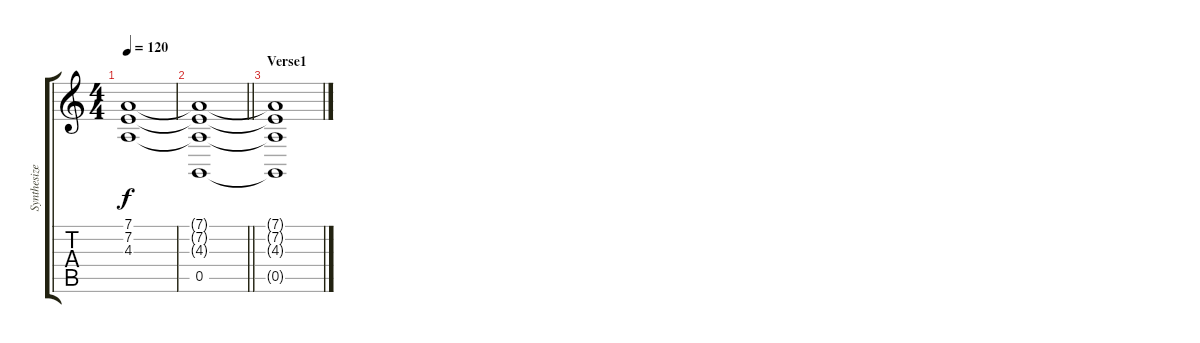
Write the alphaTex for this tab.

\track ("Synthesizer low" "Synthesize") {instrument synthstrings2}
\staff {score tabs}
\tuning (D4 A3 F3 C3 G2 D2) {hide}
\ts (4 4)
\tempo 120
\clef g2
\ks c
(7.1 7.2 4.3).1{dy f} |
\barLineRight lightlight
(7.1{t} 7.2{t} 4.3{t} 0.5).1{volume 0} |
\section ("" "Verse1")
(7.1{t} 7.2{t} 4.3{t} 0.5{t}).1
